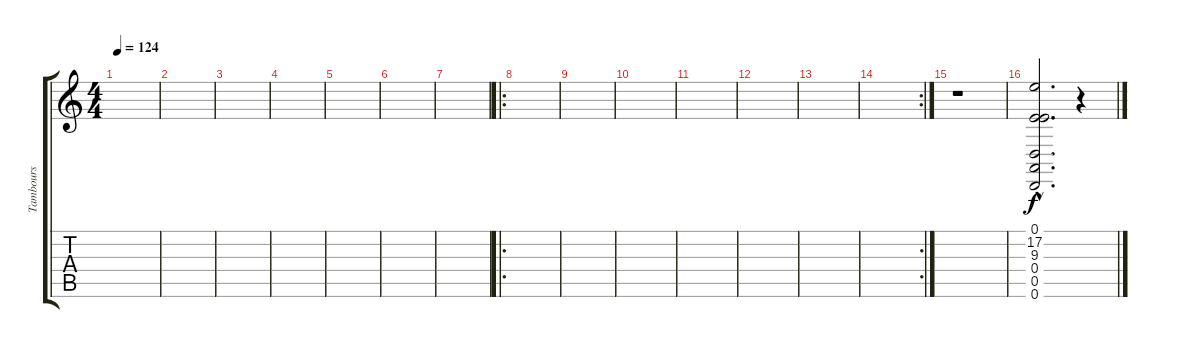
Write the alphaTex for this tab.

\track ("Tambours" "Tambours") {instrument acousticgrandpiano}
\staff {score tabs}
\tuning (E4 B3 G3 D3 A2 D2) {hide}
\ts (4 4)
\tempo 124
\clef g2
\ks c
|
|
|
|
|
|
|
\ro
|
|
|
|
|
|
\rc 2
|
r.1 |
(0.1{hac} 17.2{hac} 9.3{hac} 0.4{hac} 0.5{hac} 0.6{hac}).2{d} r.4
